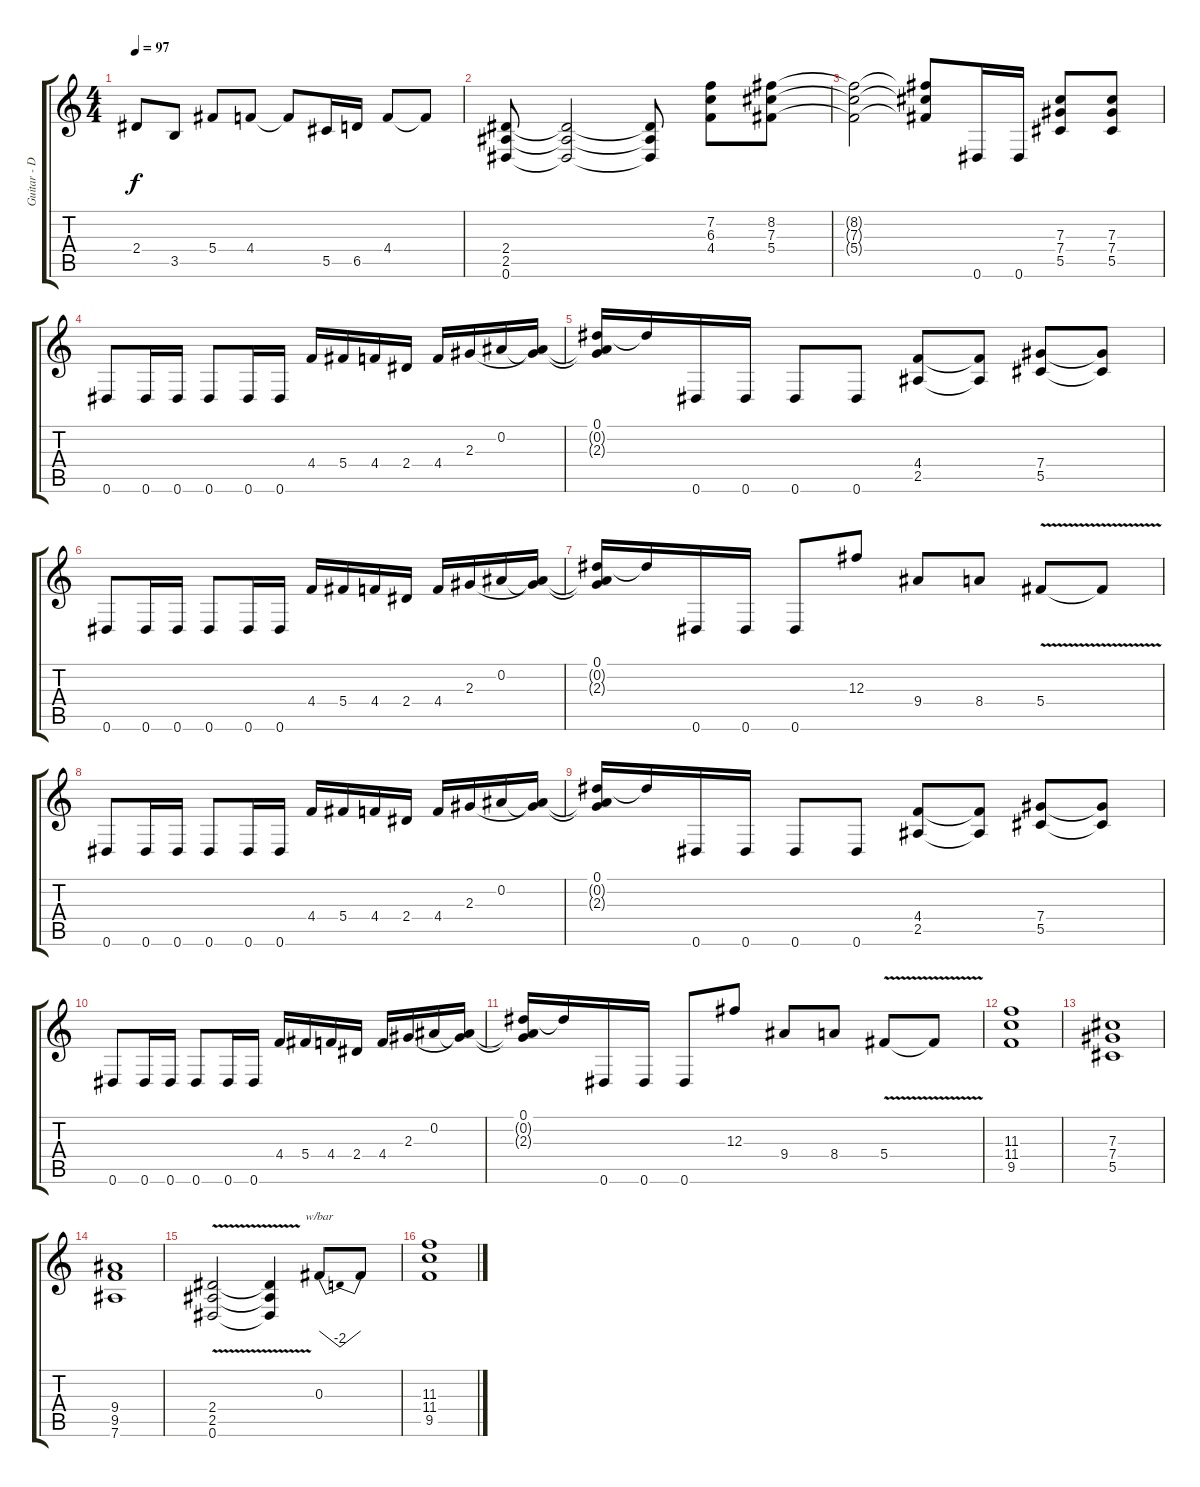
\track ("Guitar - Distortion" "Guitar - D") {instrument distortionguitar}
\staff {score tabs}
\tuning (Eb4 Bb3 Gb3 Db3 Ab2 Eb2) {hide}
\ts (4 4)
\tempo 97
\clef g2
\ks c
2.4.8{dy f} 3.5.8 5.4.8 4.4.8 4.4{t}.8 5.5.16 6.5.16 4.4.8 4.4{t}.8 |
(2.4 2.5 0.6).8 (2.4{t} 2.5{t} 0.6{t}).2 (2.4{t} 2.5{t} 0.6{t}).8 (7.2 6.3 4.4).8 (8.2 7.3 5.4).8 |
(8.2{t} 7.3{t} 5.4{t}).2 (8.2{t} 7.3{t} 5.4{t}).8 0.6.16 0.6.16 (7.3 7.4 5.5).8 (7.3 7.4 5.5).8 |
0.6.8 0.6.16 0.6.16 0.6.8 0.6.16 0.6.16 4.4.16 5.4.16 4.4.16 2.4.16 4.4.16 2.3.16 0.2.16 (0.2{t} 2.3{t}).16 |
(0.1 0.2{t} 2.3{t}).16 0.1{t}.16 0.6.16 0.6.16 0.6.8 0.6.8 (4.4 2.5).8 (4.4{t} 2.5{t}).8 (7.4 5.5).8 (7.4{t} 5.5{t}).8 |
0.6.8 0.6.16 0.6.16 0.6.8 0.6.16 0.6.16 4.4.16 5.4.16 4.4.16 2.4.16 4.4.16 2.3.16 0.2.16 (0.2{t} 2.3{t}).16 |
(0.1 0.2{t} 2.3{t}).16 0.1{t}.16 0.6.16 0.6.16 0.6.8 12.3.8 9.4.8 8.4.8 5.4{v}.8 5.4{t}.8 |
0.6.8 0.6.16 0.6.16 0.6.8 0.6.16 0.6.16 4.4.16 5.4.16 4.4.16 2.4.16 4.4.16 2.3.16 0.2.16 (0.2{t} 2.3{t}).16 |
(0.1 0.2{t} 2.3{t}).16 0.1{t}.16 0.6.16 0.6.16 0.6.8 0.6.8 (4.4 2.5).8 (4.4{t} 2.5{t}).8 (7.4 5.5).8 (7.4{t} 5.5{t}).8 |
0.6.8 0.6.16 0.6.16 0.6.8 0.6.16 0.6.16 4.4.16 5.4.16 4.4.16 2.4.16 4.4.16 2.3.16 0.2.16 (0.2{t} 2.3{t}).16 |
(0.1 0.2{t} 2.3{t}).16 0.1{t}.16 0.6.16 0.6.16 0.6.8 12.3.8 9.4.8 8.4.8 5.4{v}.8 5.4{t}.8 |
(11.3 11.4 9.5).1 |
(7.3 7.4 5.5).1 |
(9.4 9.5 7.6).1 |
(2.4{v} 2.5{v} 0.6{v}).2 (2.4{t} 2.5{t} 0.6{t}).4 0.3.8{tbe (dip default 0 0 30 -8 60 0)} 0.3{t}.8 |
(11.3 11.4 9.5).1
